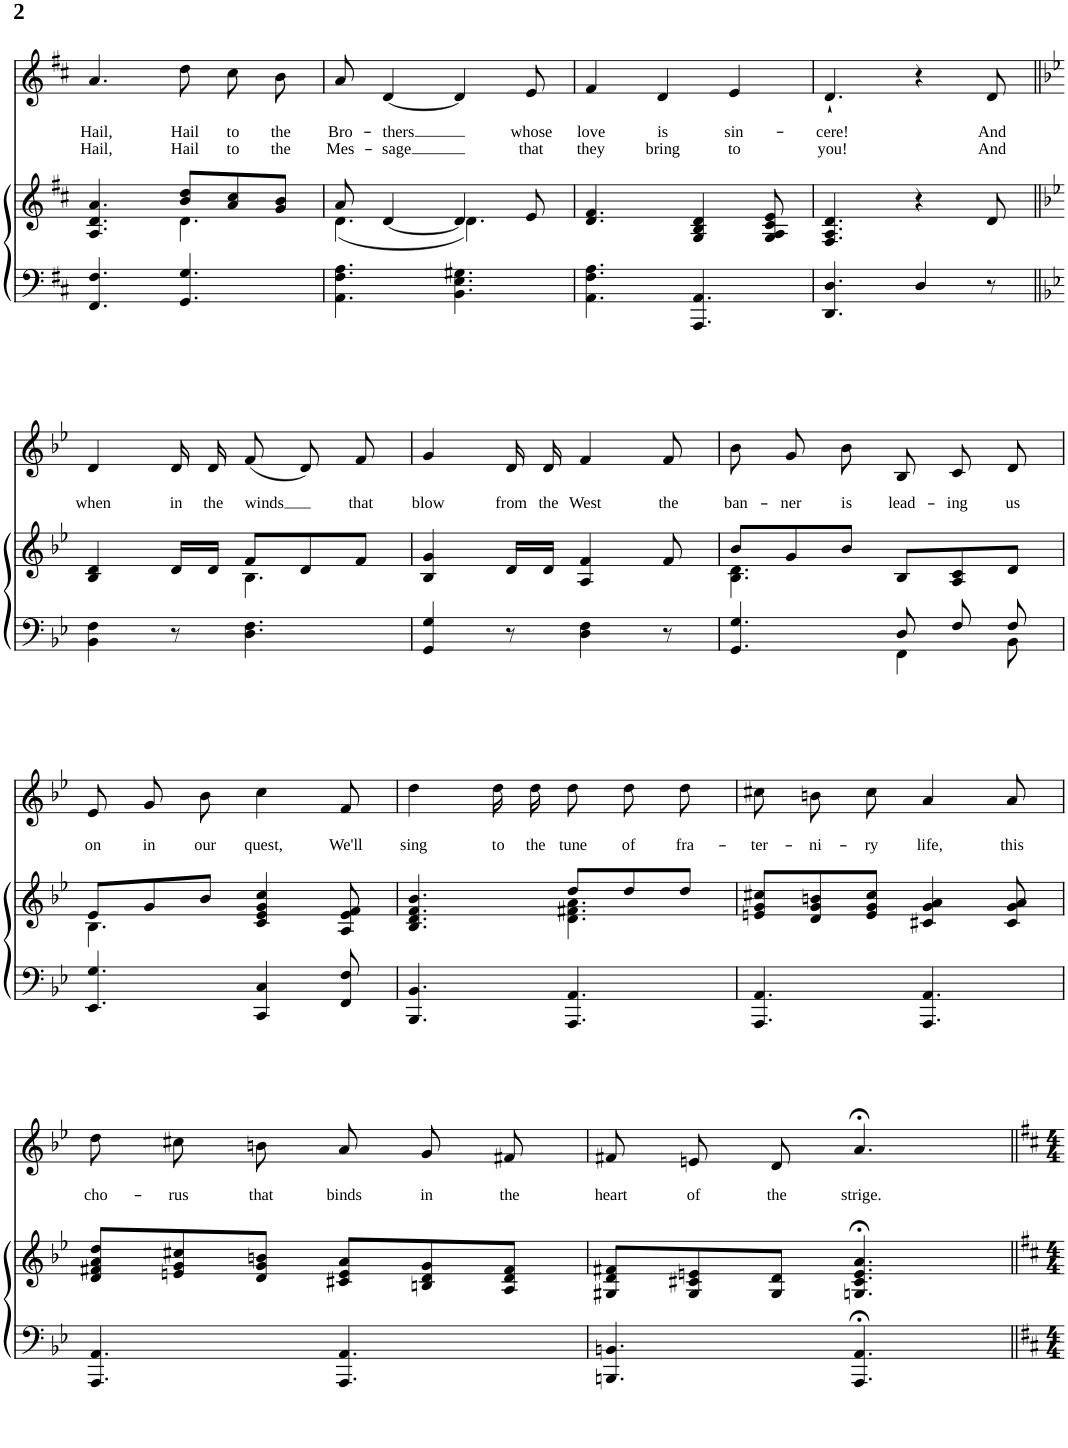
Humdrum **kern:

**kern	**kern	**kern	**text	**text
*part3	*part2	*part1	*part1	*part1
*staff3	*staff2	*staff1	*staff1	*staff1
*I"Piano	*I"Piano	*I"Piano	*	*
*I'Pno	*I'Pno	*I'Pno	*	*
!!LO:PB:g=z
*clefF4	*clefG2	*clefG2	*	*
*k[f#c#]	*k[f#c#]	*k[f#c#]	*	*
*M6/8	*M6/8	*M6/8	*	*
=13	=13	=13	=13	=13
*	*^	*	*	*
!	!	!	!	!LO:LY:b	!LO:LY:b
4.FF#/ 4.F#/	4.A/ 4.d/ 4.a/	4.ryy	4.a/	Hail,	Hail,
!	!	!	!	!LO:LY:b	!LO:LY:b
4.GG/ 4.G/	8b/ 8dd/L	4.d\	8dd\L	Hail	Hail
!	!	!	!	!LO:LY:b	!LO:LY:b
.	8a/ 8cc#/	.	8cc#\	to	to
!	!	!	!	!LO:LY:b	!LO:LY:b
.	8g/ 8b/J	.	8b\J	the	the
=14	=14	=14	=14	=14	=14
!	!	!	!	!LO:LY:b	!LO:LY:b
4.AA\ 4.F#\ 4.A\	8a/	(4.d\	8a/	Bro-	Mes-
!	!	!	!	!LO:LY:b	!LO:LY:b
.	[<4d/	.	[4d/	-thers	-sage
4.BB\ 4.E\ 4.G#X\	4d/]	4.d\)	4d/]	.	.
!	!	!	!	!LO:LY:b	!LO:LY:b
.	8e/	.	8e/	whose	that
*	*v	*v	*	*	*
=15	=15	=15	=15	=15
!	!	!	!LO:LY:b	!LO:LY:b
4.AA\ 4.F#\ 4.A\	4.d/ 4.f#/	4f#/	love	they
!	!	!	!LO:LY:b	!LO:LY:b
.	.	4d/	is	bring
4.AAA/ 4.AA/	4G/ 4B/ 4d/	.	.	.
!	!	!	!LO:LY:b	!LO:LY:b
.	.	4e/	sin-	to
.	8G/ 8A/ 8c#/ 8e/	.	.	.
=16	=16	=16	=16	=16
!	!	!	!LO:LY:b	!LO:LY:b
4.DD/ 4.D/	4.F#/ 4.A/ 4.d/	4.d`/	-cere!	you!
4D/	4r	4r	.	.
!	!	!	!LO:LY:b	!LO:LY:b
8r	8d/	8d/	And	And
!!LO:LB:g=z
=17||	=17||	=17||	=17||	=17||
*k[b-e-]	*k[b-e-]	*k[b-e-]	*	*
*	*^	*	*	*
!	!	!	!	!LO:LY:b	!
4BB-\ 4F\	4B-/ 4d/	4.ryy	4d/	when	.
!	!	!	!	!LO:LY:b	!
8r	16d/LL	.	16d/LL	in	.
!	!	!	!	!LO:LY:b	!
.	16d/JJ	.	16d/JJ	the	.
!	!	!	!	!LO:LY:b	!
4.D\ 4.F\	8f/L	4.B-\	(8f/L	winds	.
.	8d/	.	8d/)	.	.
!	!	!	!	!LO:LY:b	!
.	8f/J	.	8f/J	that	.
*	*v	*v	*	*	*
=18	=18	=18	=18	=18
!	!	!	!LO:LY:b	!
4GG/ 4G/	4B-/ 4g/	4g/	blow	.
!	!	!	!LO:LY:b	!
8r	16d/LL	16d/LL	from	.
!	!	!	!LO:LY:b	!
.	16d/JJ	16d/JJ	the	.
!	!	!	!LO:LY:b	!
4D\ 4F\	4A/ 4f/	4f/	West	.
!	!	!	!LO:LY:b	!
8r	8f/	8f/	the	.
=19	=19	=19	=19	=19
*^	*^	*	*	*
!	!	!	!	!	!LO:LY:b	!
4.GG/ 4.G/	4.ryy	8b-/L	4.B-\ 4.d\	8b-\L	ban-	.
!	!	!	!	!	!LO:LY:b	!
.	.	8g/	.	8g\	-ner	.
!	!	!	!	!	!LO:LY:b	!
.	.	8b-/J	.	8b-\J	is	.
!	!	!	!	!	!LO:LY:b	!
8D/L	4FF\	8B-/L	4.ryy	8B-/L	lead-	.
!	!	!	!	!	!LO:LY:b	!
8F/	.	8A/ 8c/	.	8c/	-ing	.
!	!	!	!	!	!LO:LY:b	!
8F/J	8BB-\	8d/J	.	8d/J	us	.
!!LO:LB:g=z
=20	=20	=20	=20	=20	=20	=20
!	!	!	!	!	!LO:LY:b	!
*v	*v	*	*	*	*	*
4.EE-/ 4.G/	8e-/L	4.B-\	8e-/L	on	.
!	!	!	!	!LO:LY:b	!
.	8g/	.	8g/	in	.
!	!	!	!	!LO:LY:b	!
.	8b-/J	.	8b-/J	our	.
!	!	!	!	!LO:LY:b	!
4CC/ 4C/	4c/ 4e-/ 4g/ 4cc/	4.ryy	4cc\	quest,	.
!	!	!	!	!LO:LY:b	!
8FF/ 8F/	8A/ 8e-/ 8f/	.	8f/	We'll	.
=21	=21	=21	=21	=21	=21
!	!	!	!	!LO:LY:b	!
4.BBB-/ 4.BB-/	4.B-/ 4.d/ 4.f/ 4.b-/	4.ryy	4dd\	sing	.
!	!	!	!	!LO:LY:b	!
.	.	.	16dd\LL	to	.
!	!	!	!	!LO:LY:b	!
.	.	.	16dd\JJ	the	.
!	!	!	!	!LO:LY:b	!
4.AAA/ 4.AA/	8dd/L	4.d\ 4.f#X\ 4.a\	8dd\L	tune	.
!	!	!	!	!LO:LY:b	!
.	8dd/	.	8dd\	of	.
!	!	!	!	!LO:LY:b	!
.	8dd/J	.	8dd\J	fra-	.
*	*v	*v	*	*	*
=22	=22	=22	=22	=22
!	!	!	!LO:LY:b	!
4.AAA/ 4.AA/	8en/ 8g/ 8cc#X/L	8cc#X\L	-ter-	.
!	!	!	!LO:LY:b	!
.	8d/ 8g/ 8bn/	8bn\	-ni-	.
!	!	!	!LO:LY:b	!
.	8e/ 8g/ 8cc#/J	8cc#\J	-ry	.
!	!	!	!LO:LY:b	!
4.AAA/ 4.AA/	4c#X/ 4g/ 4a/	4a/	life,	.
!	!	!	!LO:LY:b	!
.	8c#/ 8g/ 8a/	8a/	this	.
!!LO:LB:g=z
=23	=23	=23	=23	=23
!	!	!	!LO:LY:b	!
4.AAA/ 4.AA/	8d/ 8f#X/ 8a/ 8dd/L	8dd\L	cho-	.
!	!	!	!LO:LY:b	!
.	8en/ 8g/ 8cc#X/	8cc#X\	-rus	.
!	!	!	!LO:LY:b	!
.	8d/ 8g/ 8bn/J	8bn\J	that	.
!	!	!	!LO:LY:b	!
4.AAA/ 4.AA/	8c#X/ 8e/ 8a/L	8a/L	binds	.
!	!	!	!LO:LY:b	!
.	8Bn/ 8d/ 8g/	8g/	in	.
!	!	!	!LO:LY:b	!
.	8A/ 8d/ 8f#/J	8f#X/J	the	.
=24	=24	=24	=24	=24
!	!	!	!LO:LY:b	!
4.BBBn/ 4.BBn/	8G#X/ 8d/ 8f#X/L	8f#X/L	heart	.
!	!	!	!LO:LY:b	!
.	8G#/ 8c#X/ 8en/	8en/	of	.
!	!	!	!LO:LY:b	!
.	8G#/ 8d/J	8d/J	the	.
!	!	!	!LO:LY:b	!
4.AAA/;< 4.AA/;<	4.Gn/;< 4.c#/;< 4.e/;< 4.a/;<	4.a;</	strige.	.
=||	=||	=||	=||	=||
*-	*-	*-	*-	*-
